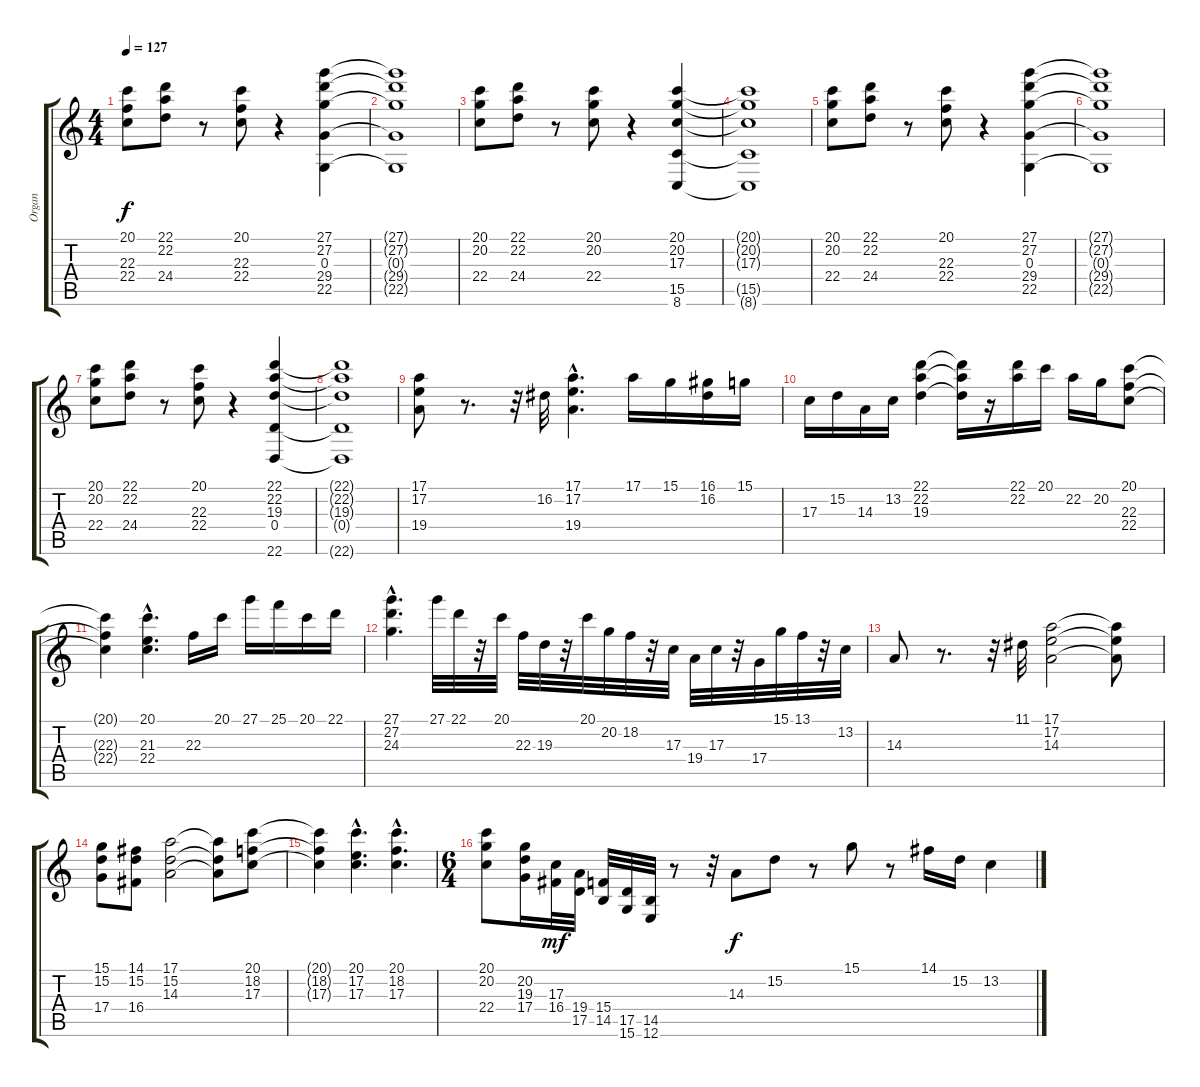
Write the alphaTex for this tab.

\track ("Organ" "Organ") {instrument rockorgan}
\staff {score tabs}
\tuning (E4 B3 G3 D3 A2 E2) {hide}
\ts (4 4)
\tempo 127
\clef g2
\ks c
(20.1 22.3 22.4).8{dy f} (22.1 22.2 24.4).8 r.8 (20.1 22.3 22.4).8 r.4 (27.1 27.2 0.3 29.4 22.5).4 |
(27.1{t} 27.2{t} 0.3{t} 29.4{t} 22.5{t}).1 |
(20.1 20.2 22.4).8 (22.1 22.2 24.4).8 r.8 (20.1 20.2 22.4).8 r.4 (20.1 20.2 17.3 15.5 8.6).4 |
(20.1{t} 20.2{t} 17.3{t} 15.5{t} 8.6{t}).1 |
(20.1 20.2 22.4).8 (22.1 22.2 24.4).8 r.8 (20.1 22.3 22.4).8 r.4 (27.1 27.2 0.3 29.4 22.5).4 |
(27.1{t} 27.2{t} 0.3{t} 29.4{t} 22.5{t}).1 |
(20.1 20.2 22.4).8 (22.1 22.2 24.4).8 r.8 (20.1 22.3 22.4).8 r.4 (22.1 22.2 19.3 0.4 22.6).4 |
(22.1{t} 22.2{t} 19.3{t} 0.4{t} 22.6{t}).1 |
(17.1 17.2 19.4).8 r.8{d} r.32 16.2.32 (17.1{hac} 17.2{hac} 19.4{hac}).4{d} 17.1.16 15.1.16 (16.1 16.2).16 15.1.16 |
17.3.16 15.2.16 14.3.16 13.2.16 (22.1 22.2 19.3).4 (22.1{t} 22.2{t} 19.3{t}).16 r.16 (22.1 22.2).16 20.1.16 22.2.16 20.2.16 (20.1 22.3 22.4).8 |
(20.1{t} 22.3{t} 22.4{t}).4 (20.1{hac} 21.3{hac} 22.4{hac}).4{d} 22.3.16 20.1.16 27.1.16 25.1.16 20.1.16 22.1.16 |
(27.1{hac} 27.2{hac} 24.3{hac}).4{d} 27.1.32 22.1.32 r.32 20.1.32 22.3.32 19.3.32 r.32 20.1.32 20.2.32 18.2.32 r.32 17.3.32 19.4.32 17.3.32 r.32 17.4.32 15.1.32 13.1.32 r.32 13.2.32 |
14.3.8 r.8{d} r.32 11.1.32 (17.1 17.2 14.3).2 (17.1{t} 17.2{t} 14.3{t}).8 |
(15.1 15.2 17.4).8 (14.1 15.2 16.4).8 (17.1 15.2 14.3).2 (17.1{t} 15.2{t} 14.3{t}).8 (20.1 18.2 17.3).8 |
(20.1{t} 18.2{t} 17.3{t}).4 (20.1{hac} 17.2{hac} 17.3{hac}).4{d} (20.1{hac} 18.2{hac} 17.3{hac}).4{d} |
\ts (6 4)
(20.1 20.2 22.4).8 (20.2 19.3 17.4).16 (17.3 16.4).32{dy mf} (19.4 17.5).32 (15.4 14.5).32 (17.5 15.6).32 (14.5 12.6).32 r.8 r.32 14.3.8{dy f} 15.2.8 r.8 15.1.8 r.8 14.1.16 15.2.16 13.2.4
